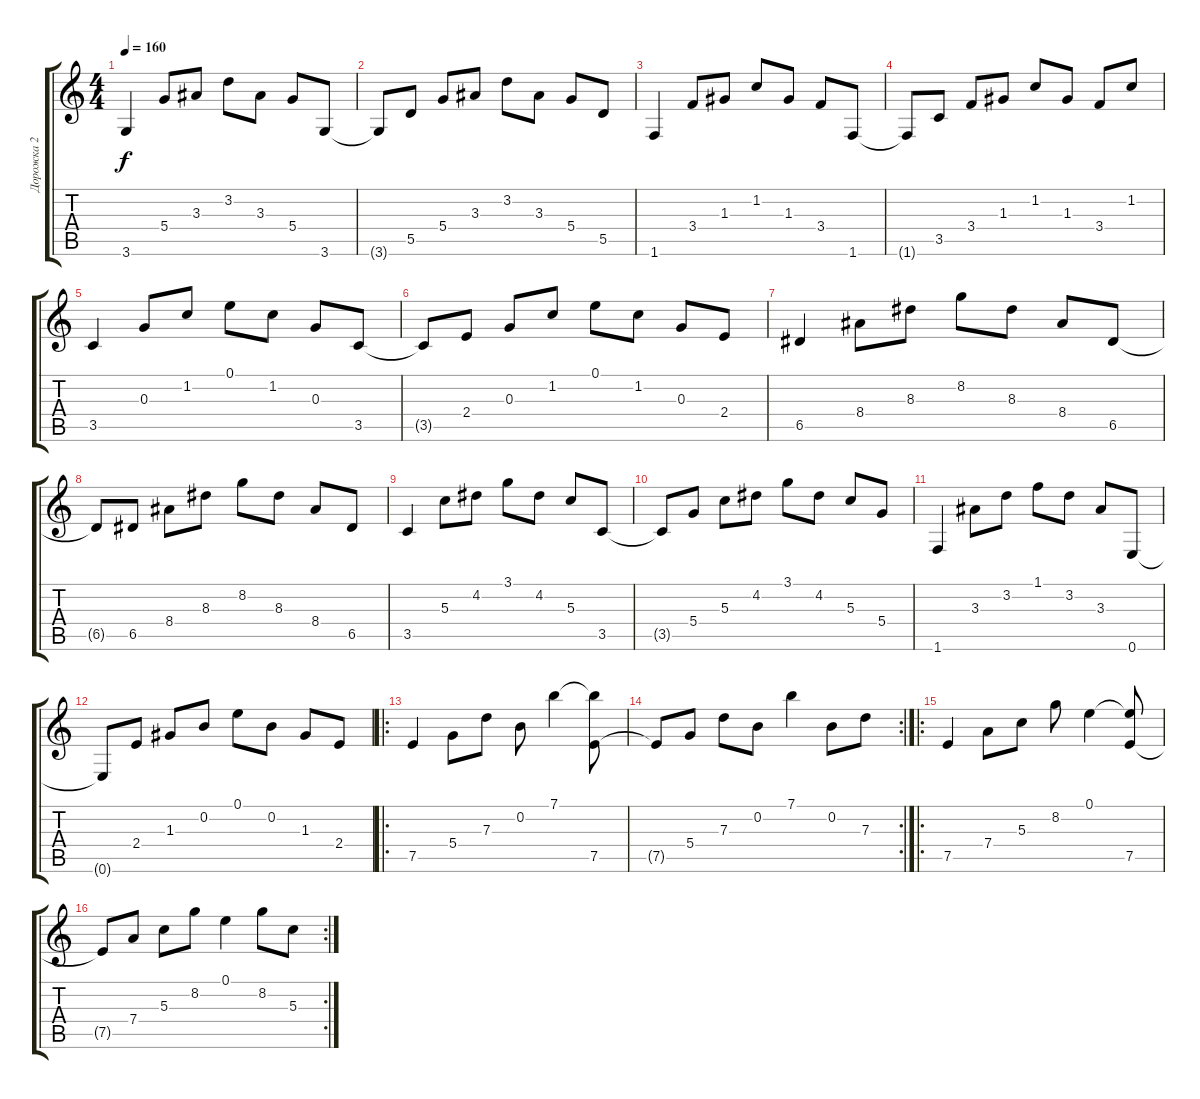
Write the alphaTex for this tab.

\track ("Дорожка 2" "Дорожка 2") {instrument acousticguitarnylon}
\staff {score tabs}
\tuning (E4 B3 G3 D3 A2 E2) {hide}
\ts (4 4)
\tempo 160
\clef g2
\ks c
3.6.4{dy f} 5.4.8 3.3.8 3.2.8 3.3.8 5.4.8 3.6.8 |
3.6{t}.8 5.5.8 5.4.8 3.3.8 3.2.8 3.3.8 5.4.8 5.5.8 |
1.6.4 3.4.8 1.3.8 1.2.8 1.3.8 3.4.8 1.6.8 |
1.6{t}.8 3.5.8 3.4.8 1.3.8 1.2.8 1.3.8 3.4.8 1.2.8 |
3.5.4 0.3.8 1.2.8 0.1.8 1.2.8 0.3.8 3.5.8 |
3.5{t}.8 2.4.8 0.3.8 1.2.8 0.1.8 1.2.8 0.3.8 2.4.8 |
6.5.4 8.4.8 8.3.8 8.2.8 8.3.8 8.4.8 6.5.8 |
6.5{t}.8 6.5.8 8.4.8 8.3.8 8.2.8 8.3.8 8.4.8 6.5.8 |
3.5.4 5.3.8 4.2.8 3.1.8 4.2.8 5.3.8 3.5.8 |
3.5{t}.8 5.4.8 5.3.8 4.2.8 3.1.8 4.2.8 5.3.8 5.4.8 |
1.6.4 3.3.8 3.2.8 1.1.8 3.2.8 3.3.8 0.6.8 |
0.6{t}.8 2.4.8 1.3.8 0.2.8 0.1.8 0.2.8 1.3.8 2.4.8 |
\ro
7.5.4 5.4.8 7.3.8 0.2.8 7.1.4 (7.1{t} 7.5).8 |
\rc 2
7.5{t}.8 5.4.8 7.3.8 0.2.8 7.1.4 0.2.8 7.3.8 |
\ro
7.5.4 7.4.8 5.3.8 8.2.8 0.1.4 (0.1{t} 7.5).8 |
\rc 2
7.5{t}.8 7.4.8 5.3.8 8.2.8 0.1.4 8.2.8 5.3.8
